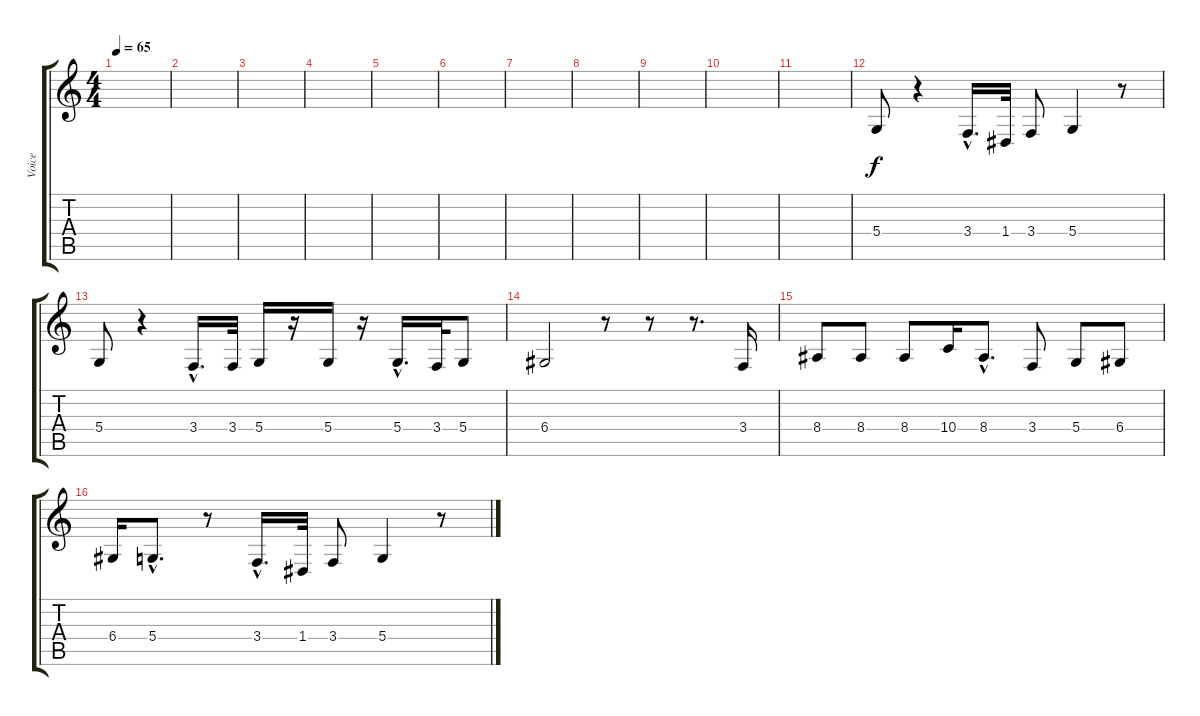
\track ("Voice" "Voice") {instrument cello}
\staff {score tabs}
\tuning (E4 B3 G3 D3 A2 E2) {hide}
\ts (4 4)
\tempo 65
\clef g2
\ks c
|
|
|
|
|
|
|
|
|
|
|
5.4.8 r.4 3.4{hac}.16{d} 1.4.32 3.4.8 5.4.4 r.8 |
5.4.8 r.4 3.4{hac}.16{d} 3.4.32 5.4.16 r.16 5.4.16 r.16 5.4{hac}.16{d} 3.4.32 5.4.8 |
6.4.2 r.8 r.8 r.8{d} 3.4.16 |
8.4.8 8.4.8 8.4.8 10.4.16 8.4{hac}.8{d} 3.4.8 5.4.8 6.4.8 |
6.4.16 5.4{hac}.8{d} r.8 3.4{hac}.16{d} 1.4.32 3.4.8 5.4.4 r.8
